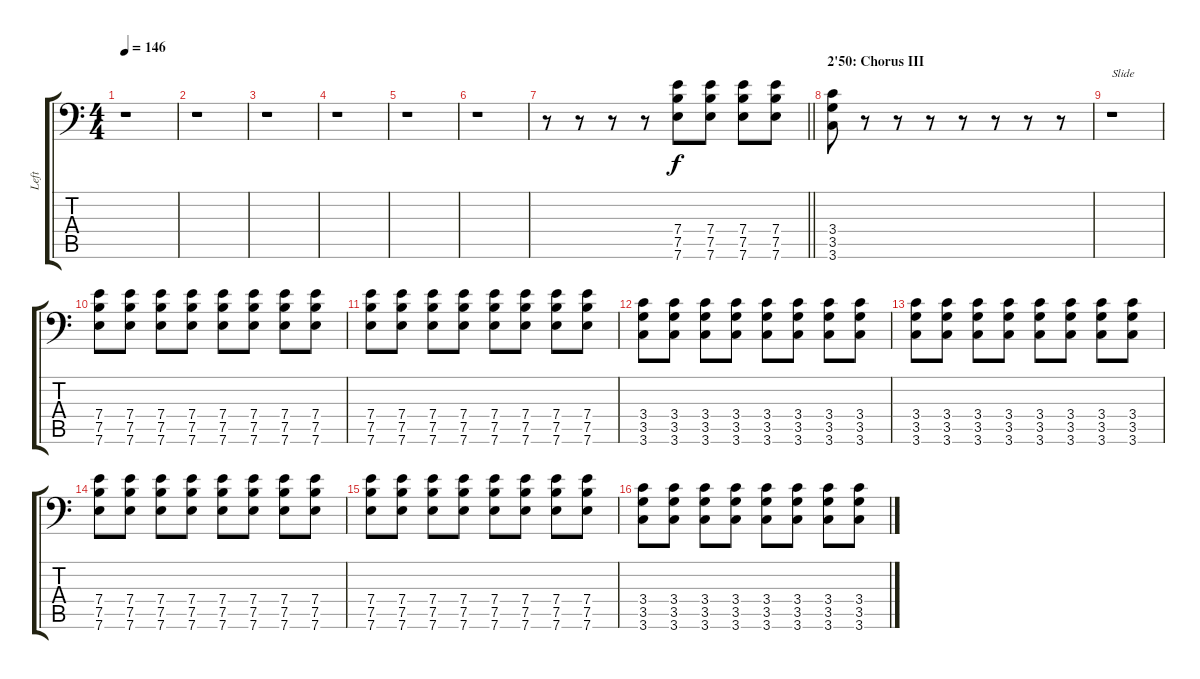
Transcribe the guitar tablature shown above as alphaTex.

\track ("Left" "Left") {instrument distortionguitar}
\staff {score tabs}
\tuning (B3 Gb3 D3 A2 E2 A1) {hide}
\ts (4 4)
\tempo 146
\clef f4
\ks c
r.1{dy f} |
r.1 |
r.1 |
r.1 |
r.1 |
r.1 |
\barLineRight lightlight
r.8 r.8 r.8 r.8 (7.4 7.5 7.6).8 (7.4 7.5 7.6).8 (7.4 7.5 7.6).8 (7.4 7.5 7.6).8 |
\section ("" "2'50: Chorus III")
(3.4 3.5 3.6).8 r.8 r.8 r.8 r.8 r.8 r.8 r.8 |
r.1{txt "Slide"} |
(7.4 7.5 7.6).8 (7.4 7.5 7.6).8 (7.4 7.5 7.6).8 (7.4 7.5 7.6).8 (7.4 7.5 7.6).8 (7.4 7.5 7.6).8 (7.4 7.5 7.6).8 (7.4 7.5 7.6).8 |
(7.4 7.5 7.6).8 (7.4 7.5 7.6).8 (7.4 7.5 7.6).8 (7.4 7.5 7.6).8 (7.4 7.5 7.6).8 (7.4 7.5 7.6).8 (7.4 7.5 7.6).8 (7.4 7.5 7.6).8 |
(3.4 3.5 3.6).8 (3.4 3.5 3.6).8 (3.4 3.5 3.6).8 (3.4 3.5 3.6).8 (3.4 3.5 3.6).8 (3.4 3.5 3.6).8 (3.4 3.5 3.6).8 (3.4 3.5 3.6).8 |
(3.4 3.5 3.6).8 (3.4 3.5 3.6).8 (3.4 3.5 3.6).8 (3.4 3.5 3.6).8 (3.4 3.5 3.6).8 (3.4 3.5 3.6).8 (3.4 3.5 3.6).8 (3.4 3.5 3.6).8 |
(7.4 7.5 7.6).8 (7.4 7.5 7.6).8 (7.4 7.5 7.6).8 (7.4 7.5 7.6).8 (7.4 7.5 7.6).8 (7.4 7.5 7.6).8 (7.4 7.5 7.6).8 (7.4 7.5 7.6).8 |
(7.4 7.5 7.6).8 (7.4 7.5 7.6).8 (7.4 7.5 7.6).8 (7.4 7.5 7.6).8 (7.4 7.5 7.6).8 (7.4 7.5 7.6).8 (7.4 7.5 7.6).8 (7.4 7.5 7.6).8 |
(3.4 3.5 3.6).8 (3.4 3.5 3.6).8 (3.4 3.5 3.6).8 (3.4 3.5 3.6).8 (3.4 3.5 3.6).8 (3.4 3.5 3.6).8 (3.4 3.5 3.6).8 (3.4 3.5 3.6).8
